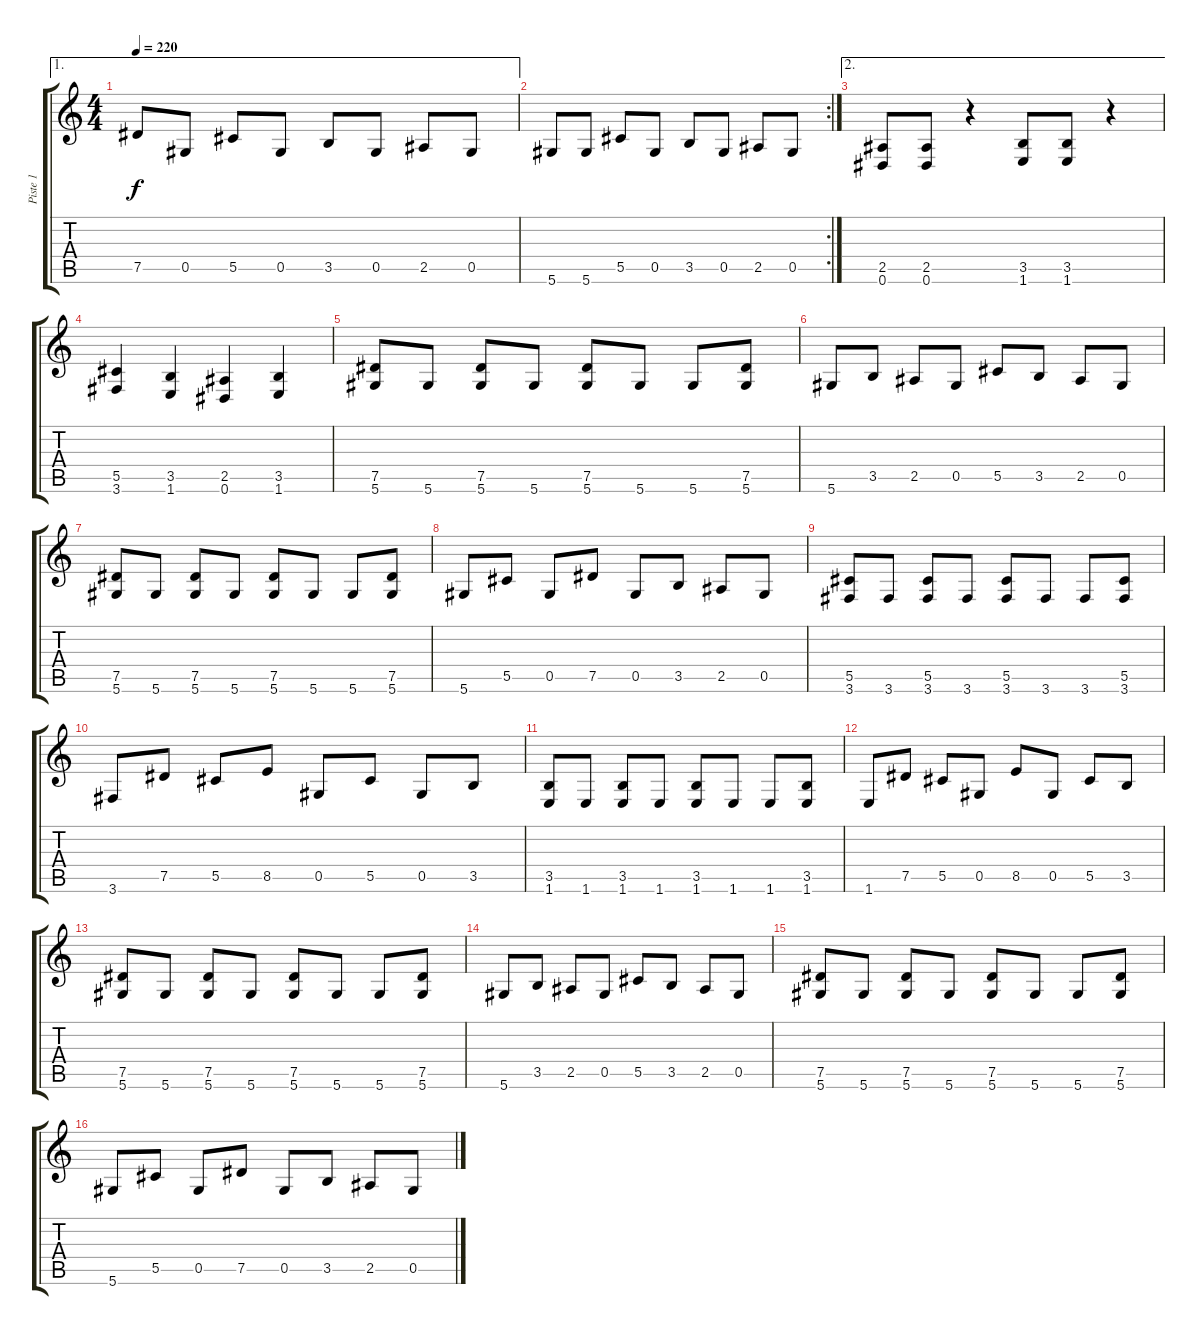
\track ("Piste 1" "Piste 1") {instrument overdrivenguitar}
\staff {score tabs}
\tuning (Eb4 Bb3 Gb3 Db3 Ab2 Eb2) {hide}
\ae 1
\ts (4 4)
\tempo 220
\clef g2
\ks c
7.5.8{dy f} 0.5.8 5.5.8 0.5.8 3.5.8 0.5.8 2.5.8 0.5.8 |
\rc 2
5.6.8 5.6.8 5.5.8 0.5.8 3.5.8 0.5.8 2.5.8 0.5.8 |
\ae 2
(2.5 0.6).8 (2.5 0.6).8 r.4 (3.5 1.6).8 (3.5 1.6).8 r.4 |
(5.5 3.6).4 (3.5 1.6).4 (2.5 0.6).4 (3.5 1.6).4 |
(7.5 5.6).8 5.6.8 (7.5 5.6).8 5.6.8 (7.5 5.6).8 5.6.8 5.6.8 (7.5 5.6).8 |
5.6.8 3.5.8 2.5.8 0.5.8 5.5.8 3.5.8 2.5.8 0.5.8 |
(7.5 5.6).8 5.6.8 (7.5 5.6).8 5.6.8 (7.5 5.6).8 5.6.8 5.6.8 (7.5 5.6).8 |
5.6.8 5.5.8 0.5.8 7.5.8 0.5.8 3.5.8 2.5.8 0.5.8 |
(5.5 3.6).8 3.6.8 (5.5 3.6).8 3.6.8 (5.5 3.6).8 3.6.8 3.6.8 (5.5 3.6).8 |
3.6.8 7.5.8 5.5.8 8.5.8 0.5.8 5.5.8 0.5.8 3.5.8 |
(3.5 1.6).8 1.6.8 (3.5 1.6).8 1.6.8 (3.5 1.6).8 1.6.8 1.6.8 (3.5 1.6).8 |
1.6.8 7.5.8 5.5.8 0.5.8 8.5.8 0.5.8 5.5.8 3.5.8 |
(7.5 5.6).8 5.6.8 (7.5 5.6).8 5.6.8 (7.5 5.6).8 5.6.8 5.6.8 (7.5 5.6).8 |
5.6.8 3.5.8 2.5.8 0.5.8 5.5.8 3.5.8 2.5.8 0.5.8 |
(7.5 5.6).8 5.6.8 (7.5 5.6).8 5.6.8 (7.5 5.6).8 5.6.8 5.6.8 (7.5 5.6).8 |
5.6.8 5.5.8 0.5.8 7.5.8 0.5.8 3.5.8 2.5.8 0.5.8
